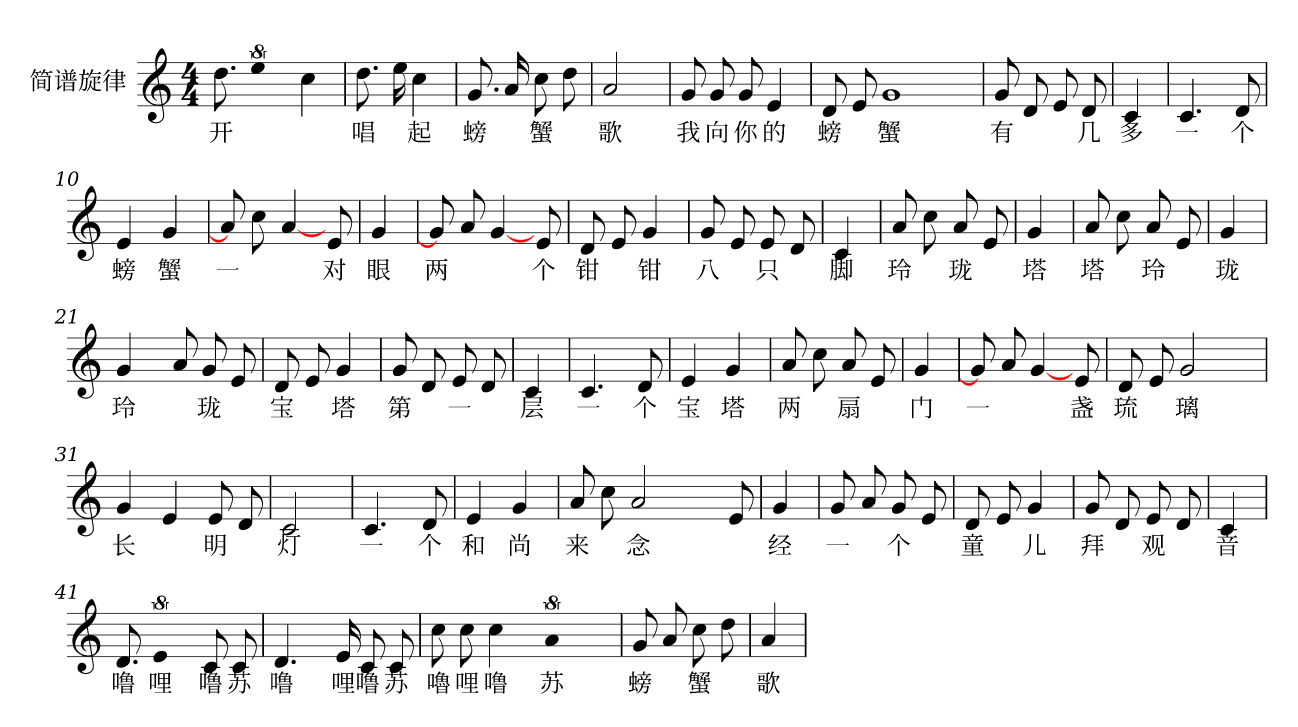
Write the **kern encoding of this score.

**kern	**text
*part1	*part1
*staff1	*staff1
*I"简谱旋律	*
*k[]	*
*M4/4	*
=1	=1
8.dd	开
!LO:N:vis=4	!
16%5ee	.
4cc	.
=2	=2
8.dd	唱
16ee	.
4cc	起
=3	=3
8.g	螃
16a	.
8cc	蟹
8dd	.
=4	=4
2a	歌
=5	=5
8g	我
8g	向
8g	你
4e	的
=6	=6
8d	螃
8e	.
1g	蟹
=7	=7
8g	有
8d	.
8e	.
8d	几
=8	=8
4c	多
=9	=9
4.c	一
8d	个
=10	=10
4e	螃
4g	蟹
=11	=11
8a]	一
8cc	.
[4a	.
8e	对
=12	=12
4g	眼
=13	=13
8g]	两
8a	.
[4g	.
8e	个
=14	=14
8d	钳
8e	.
4g	钳
=15	=15
8g	八
8e	.
8e	只
8d	.
=16	=16
4c	脚
=17	=17
8a	玲
8cc	.
8a	珑
8e	.
=18	=18
4g	塔
=19	=19
8a	塔
8cc	.
8a	玲
8e	.
=20	=20
4g	珑
=21	=21
!LO:N:vis=4	!
4.g	玲
8a	.
8g	珑
8e	.
=22	=22
8d	宝
8e	.
4g	塔
=23	=23
8g	第
8d	.
8e	一
8d	.
=24	=24
4c	层
=25	=25
4.c	一
8d	个
=26	=26
4e	宝
4g	塔
=27	=27
8a	两
8cc	.
8a	扇
8e	.
=28	=28
4g	门
=29	=29
8g]	一
8a	.
[4g	.
8e	盏
=30	=30
8d	琉
8e	.
!LO:N:vis=2	!
2.g	璃
=31	=31
4g	长
4e	.
8e	明
8d	.
=32	=32
2c	灯
=33	=33
4.c	一
8d	个
=34	=34
4e	和
4g	尚
=35	=35
8a	来
8cc	.
!LO:N:vis=2	!
2..a	念
8e	.
=36	=36
4g	经
=37	=37
8g	一
8a	.
8g	个
8e	.
=38	=38
8d	童
8e	.
4g	儿
=39	=39
8g	拜
8d	.
8e	观
8d	.
=40	=40
4c	音
=41	=41
8.d	噜
!LO:N:vis=4	!
16%5e	哩
8c	噜
8c	苏
=42	=42
!LO:N:vis=4.	!
4..d	噜
16e	哩
8c	噜
8c	苏
=43	=43
8cc	嚕
8cc	哩
!LO:N:vis=4	!
4.cc	噜
!LO:N:vis=2	!
8%5a	苏
=44	=44
8g	螃
8a	.
8cc	蟹
8dd	.
=45	=45
4a	歌
=	=
*-	*-
